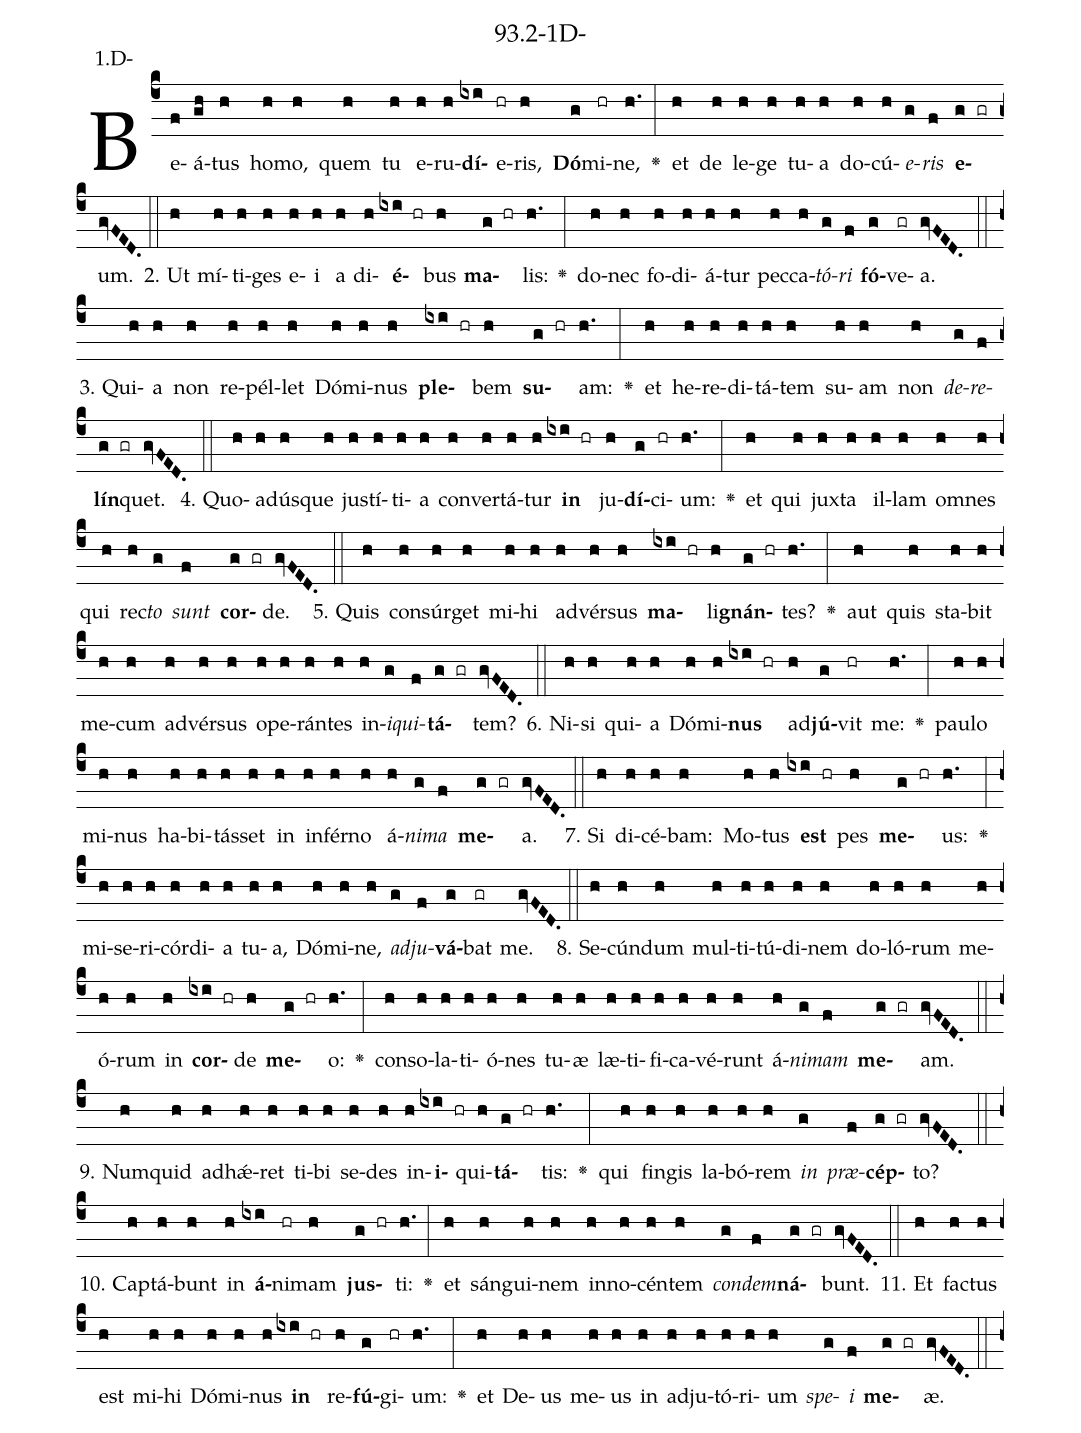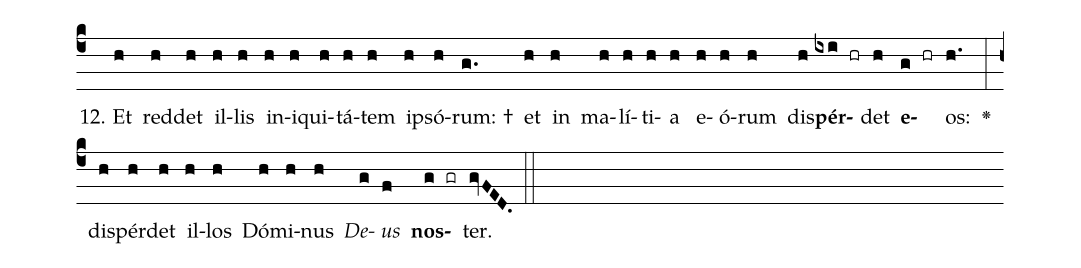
name: 93.2-1D-;
annotation: 1.D-;
%%
(c4)Be(f)á(gh)tus(h) ho(h)mo,(h) quem(h) tu(h) e(h)ru(h)<b>dí</b>(ixi)e(hr)ris,(h) <b>Dó</b>(g)mi(hr)ne,(h.) <v>\greheightstar</v>(:) et(h) de(h) le(h)ge(h) tu(h)a(h) do(h)cú(h)<i>e</i>(g)<i>ris</i>(f) <b>e</b>(g gr)um.(gvFED.) (::)
2. Ut(h) mí(h)ti(h)ges(h) e(h)i(h) a(h) di(h)<b>é</b>(ixi hr)bus(h) <b>ma</b>(g hr)lis:(h.) <v>\greheightstar</v>(:) do(h)nec(h) fo(h)di(h)á(h)tur(h) pec(h)ca(h)<i>tó</i>(g)<i>ri</i>(f) <b>fó</b>(g)ve(gr)a.(gvFED.) (::)
3. Qui(h)a(h) non(h) re(h)pél(h)let(h) Dó(h)mi(h)nus(h) <b>ple</b>(ixi hr)bem(h) <b>su</b>(g hr)am:(h.) <v>\greheightstar</v>(:) et(h) he(h)re(h)di(h)tá(h)tem(h) su(h)am(h) non(h) <i>de</i>(g)<i>re</i>(f)<b>lín</b>(g gr)quet.(gvFED.) (::)
4. Quo(h)ad(h)ús(h)que(h) jus(h)tí(h)ti(h)a(h) con(h)ver(h)tá(h)tur(h) <b>in</b>(ixi hr) ju(h)<b>dí</b>(g)ci(hr)um:(h.) <v>\greheightstar</v>(:) et(h) qui(h) jux(h)ta(h) il(h)lam(h) om(h)nes(h) qui(h) rec(h)<i>to</i>(g) <i>sunt</i>(f) <b>cor</b>(g gr)de.(gvFED.) (::)
5. Quis(h) con(h)súr(h)get(h) mi(h)hi(h) ad(h)vér(h)sus(h) <b>ma</b>(ixi hr)li(h)<b>gnán</b>(g hr)tes?(h.) <v>\greheightstar</v>(:) aut(h) quis(h) sta(h)bit(h) me(h)cum(h) ad(h)vér(h)sus(h) o(h)pe(h)rán(h)tes(h) in(h)<i>i</i>(g)<i>qui</i>(f)<b>tá</b>(g gr)tem?(gvFED.) (::)
6. Ni(h)si(h) qui(h)a(h) Dó(h)mi(h)<b>nus</b>(ixi hr) ad(h)<b>jú</b>(g)vit(hr) me:(h.) <v>\greheightstar</v>(:) pau(h)lo(h) mi(h)nus(h) ha(h)bi(h)tás(h)set(h) in(h) in(h)fér(h)no(h) á(h)<i>ni</i>(g)<i>ma</i>(f) <b>me</b>(g gr)a.(gvFED.) (::)
7. Si(h) di(h)cé(h)bam:(h) Mo(h)tus(h) <b>est</b>(ixi hr) pes(h) <b>me</b>(g hr)us:(h.) <v>\greheightstar</v>(:) mi(h)se(h)ri(h)cór(h)di(h)a(h) tu(h)a,(h) Dó(h)mi(h)ne,(h) <i>ad</i>(g)<i>ju</i>(f)<b>vá</b>(g)bat(gr) me.(gvFED.) (::)
8. Se(h)cún(h)dum(h) mul(h)ti(h)tú(h)di(h)nem(h) do(h)ló(h)rum(h) me(h)ó(h)rum(h) in(h) <b>cor</b>(ixi hr)de(h) <b>me</b>(g hr)o:(h.) <v>\greheightstar</v>(:) con(h)so(h)la(h)ti(h)ó(h)nes(h) tu(h)æ(h) læ(h)ti(h)fi(h)ca(h)vé(h)runt(h) á(h)<i>ni</i>(g)<i>mam</i>(f) <b>me</b>(g gr)am.(gvFED.) (::)
9. Num(h)quid(h) ad(h)hǽ(h)ret(h) ti(h)bi(h) se(h)des(h) in(h)<b>i</b>(ixi hr)qui(h)<b>tá</b>(g hr)tis:(h.) <v>\greheightstar</v>(:) qui(h) fin(h)gis(h) la(h)bó(h)rem(h) <i>in</i>(g) <i>præ</i>(f)<b>cép</b>(g gr)to?(gvFED.) (::)
10. Cap(h)tá(h)bunt(h) in(h) <b>á</b>(ixi)ni(hr)mam(h) <b>jus</b>(g hr)ti:(h.) <v>\greheightstar</v>(:) et(h) sán(h)gui(h)nem(h) in(h)no(h)cén(h)tem(h) <i>con</i>(g)<i>dem</i>(f)<b>ná</b>(g gr)bunt.(gvFED.) (::)
11. Et(h) fac(h)tus(h) est(h) mi(h)hi(h) Dó(h)mi(h)nus(h) <b>in</b>(ixi hr) re(h)<b>fú</b>(g)gi(hr)um:(h.) <v>\greheightstar</v>(:) et(h) De(h)us(h) me(h)us(h) in(h) ad(h)ju(h)tó(h)ri(h)um(h) <i>spe</i>(g)<i>i</i>(f) <b>me</b>(g gr)æ.(gvFED.) (::)
12. Et(h) red(h)det(h) il(h)lis(h) in(h)i(h)qui(h)tá(h)tem(h) ip(h)só(h)rum: †(g.) et(h) in(h) ma(h)lí(h)ti(h)a(h) e(h)ó(h)rum(h) dis(h)<b>pér</b>(ixi hr)det(h) <b>e</b>(g hr)os:(h.) <v>\greheightstar</v>(:) dis(h)pér(h)det(h) il(h)los(h) Dó(h)mi(h)nus(h) <i>De</i>(g)<i>us</i>(f) <b>nos</b>(g gr)ter.(gvFED.) (::)
